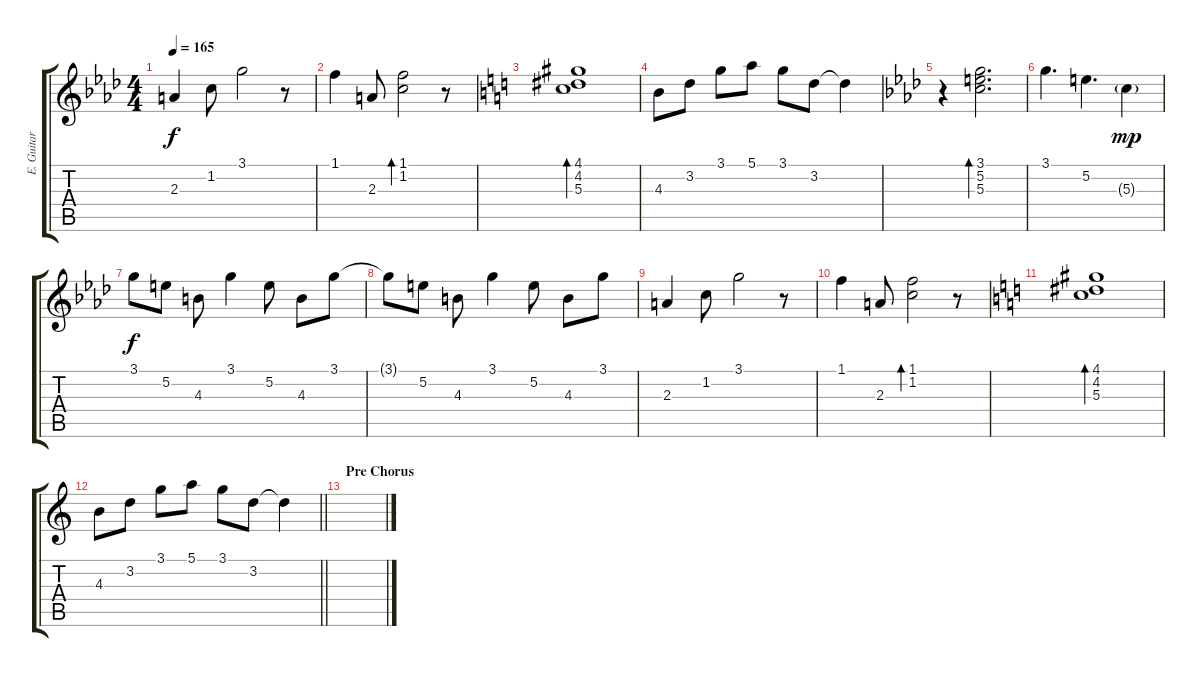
\track ("E. Guitar I" "E. Guitar ") {instrument distortionguitar}
\staff {score tabs}
\tuning (E4 B3 G3 D3 A2 E2) {hide}
\ts (4 4)
\tempo 165
\clef g2
\ks ab
2.3.4{dy f} 1.2.8 3.1.2 r.8 |
1.1.4 2.3.8 (1.1 1.2).2{bd 480} r.8 |
\ks c
(4.1 4.2 5.3).1{bd 480} |
4.3.8 3.2.8 3.1.8 5.1.8 3.1.8 3.2.8 3.2{t}.4 |
\ks ab
r.4 (3.1 5.2 5.3).2{d bd 480} |
3.1.4{d} 5.2.4{d} 5.3{g}.4{dy mp} |
3.1.8{dy f} 5.2.8 4.3.8 3.1.4 5.2.8 4.3.8 3.1.8 |
3.1{t}.8 5.2.8 4.3.8 3.1.4 5.2.8 4.3.8 3.1.8 |
2.3.4 1.2.8 3.1.2 r.8 |
1.1.4 2.3.8 (1.1 1.2).2{bd 480} r.8 |
\ks c
(4.1 4.2 5.3).1{bd 480} |
\barLineRight lightlight
4.3.8 3.2.8 3.1.8 5.1.8 3.1.8 3.2.8 3.2{t}.4 |
\section ("" "Pre Chorus")
